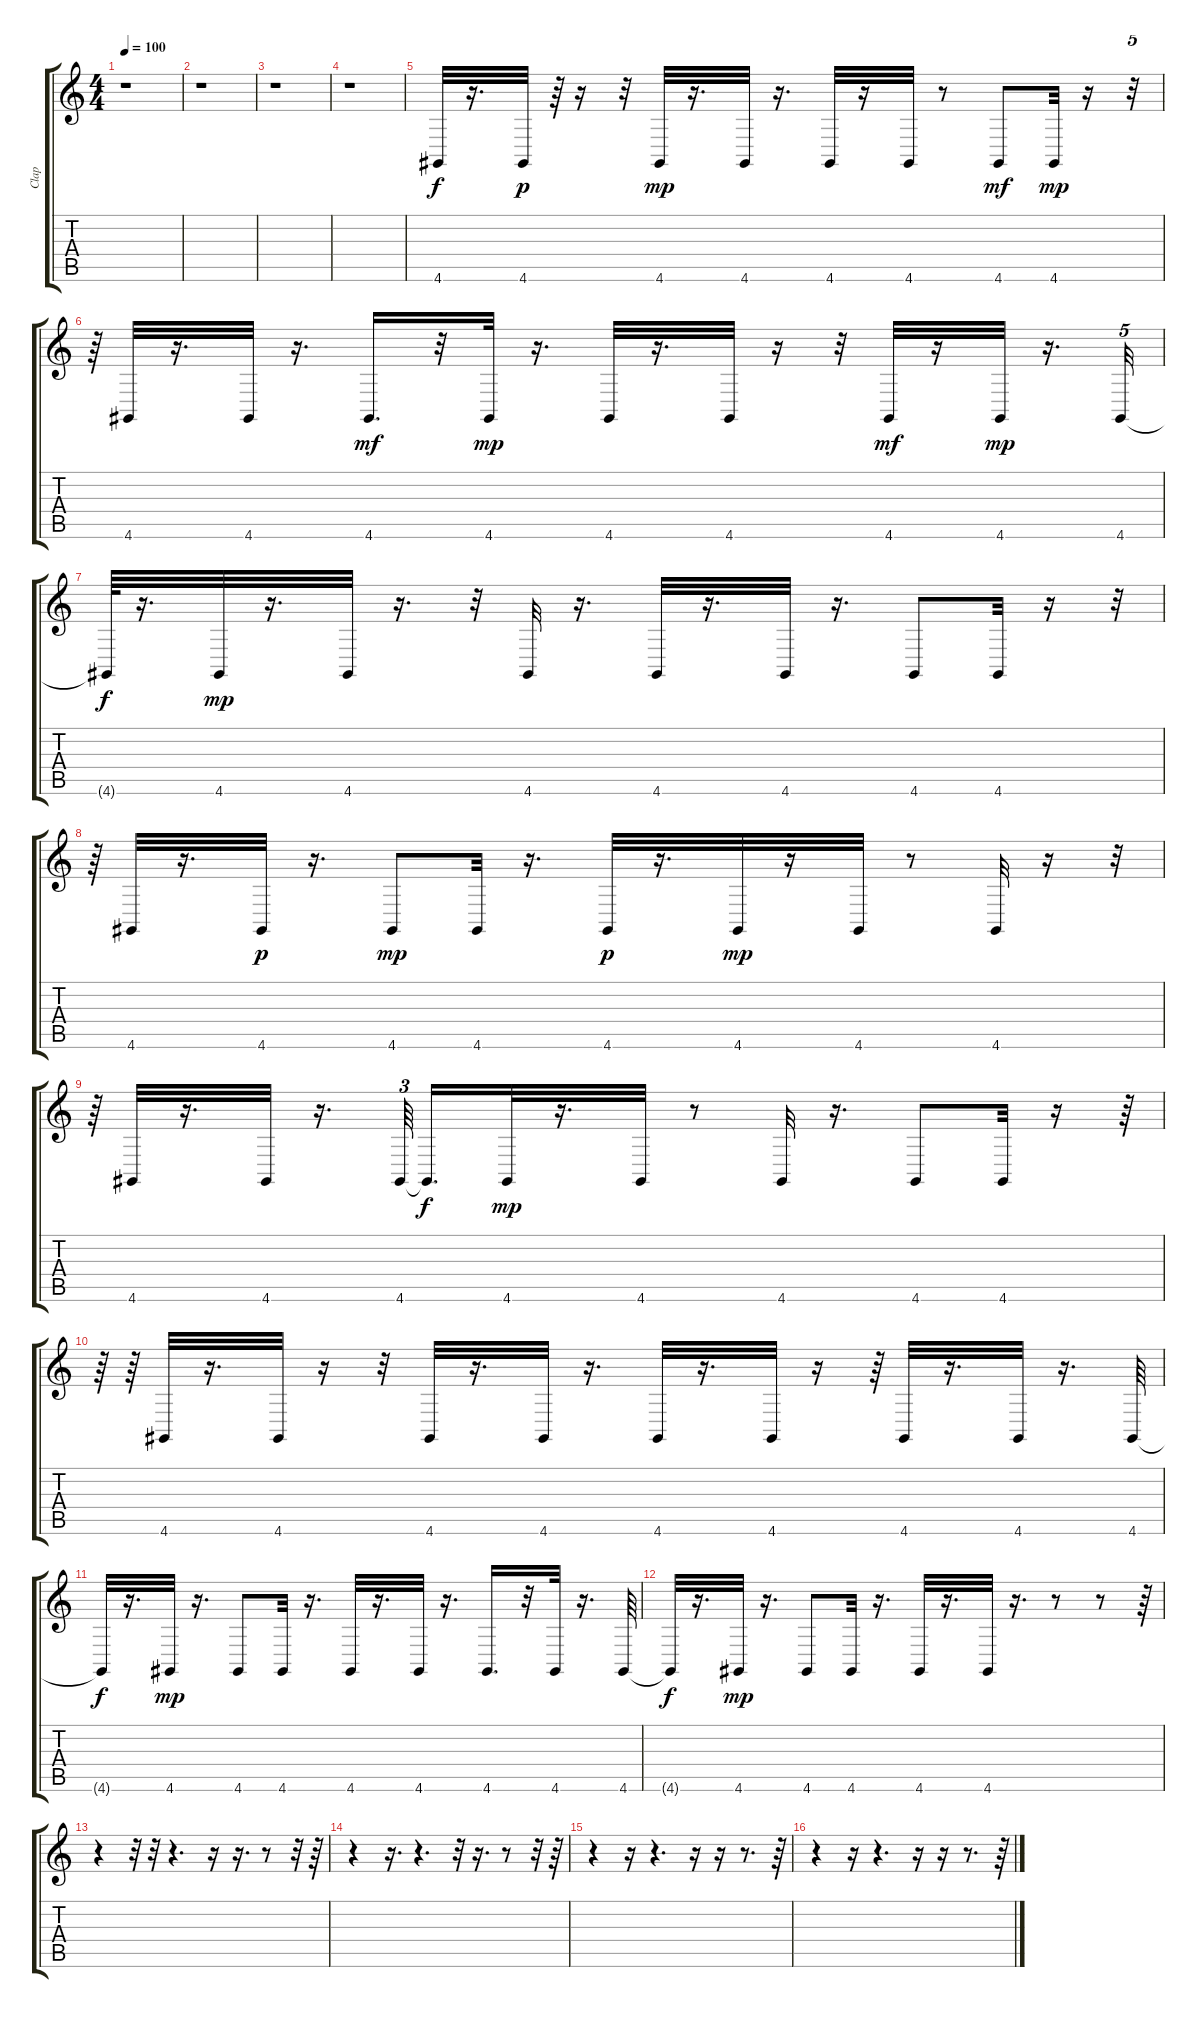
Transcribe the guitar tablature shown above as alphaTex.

\track ("Clap" "Clap") {instrument voiceoohs}
\staff {score tabs}
\tuning (E4 B3 G3 D3 A2 E2) {hide}
\ts (4 4)
\tempo 100
\clef g2
\ks c
r.1{dy f} |
r.1 |
r.1 |
r.1 |
4.6.32 r.16{d} 4.6.32{dy p} r.64 r.16 r.32 4.6.32{dy mp} r.16{d} 4.6.32 r.16{d} 4.6.32 r.16 4.6.32 r.8 4.6.8{dy mf} 4.6.32{dy mp} r.16 r.32{tu (5 4)} |
r.64 4.6.32 r.16{d} 4.6.32 r.16{d} 4.6.16{d dy mf} r.32 4.6.32{dy mp} r.16{d} 4.6.32 r.16{d} 4.6.32 r.16 r.32 4.6.32{dy mf} r.16 4.6.32{dy mp} r.16{d} 4.6.32{tu (5 4)} |
4.6{t}.64{dy f} r.16{d} 4.6.32{dy mp} r.16{d} 4.6.32 r.16{d} r.32 4.6.32 r.16{d} 4.6.32 r.16{d} 4.6.32 r.16{d} 4.6.8 4.6.32 r.16 r.32{tu (5 4)} |
r.64 4.6.32 r.16{d} 4.6.32{dy p} r.16{d} 4.6.8{dy mp} 4.6.32 r.16{d} 4.6.32{dy p} r.16{d} 4.6.32{dy mp} r.16 4.6.32 r.8 4.6.32 r.16 r.32{tu (5 4)} |
r.64 4.6.32 r.16{d} 4.6.32 r.16{d} 4.6.64{tu (3 2)} 4.6{t}.16{d dy f} 4.6.32{dy mp} r.16{d} 4.6.32 r.8 4.6.32 r.16{d} 4.6.8 4.6.32 r.16 r.64 |
r.64 r.64 4.6.32 r.16{d} 4.6.32 r.16 r.32 4.6.32 r.16{d} 4.6.32 r.16{d} 4.6.32 r.16{d} 4.6.32 r.16 r.64{tu (5 4)} 4.6.32 r.16{d} 4.6.32 r.16{d} 4.6.64 |
4.6{t}.32{dy f} r.16{d} 4.6.32{dy mp} r.16{d} 4.6.8 4.6.32 r.16{d} 4.6.32 r.16{d} 4.6.32 r.16{d} 4.6.16{d} r.32 4.6.32 r.16{d} 4.6.64 |
4.6{t}.32{dy f} r.16{d} 4.6.32{dy mp} r.16{d} 4.6.8 4.6.32 r.16{d} 4.6.32 r.16{d} 4.6.32 r.16{d} r.8 r.8 r.64 |
r.4 r.32 r.32 r.4{d} r.16 r.16{d} r.8 r.32 r.64 |
r.4 r.16{d} r.4{d} r.32 r.16{d} r.8 r.32 r.64 |
r.4 r.16 r.4{d} r.16 r.16 r.8{d} r.64 |
r.4 r.16 r.4{d} r.16 r.16 r.8{d} r.64
